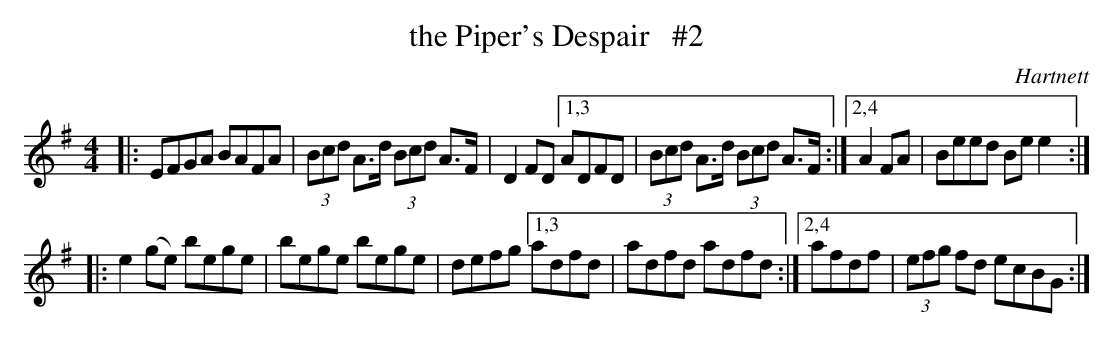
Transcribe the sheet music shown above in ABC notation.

X:1
T: the Piper's Despair   #2
O: Hartnett
M: 4/4
L: 1/8
K: Em
|: EFGA BAFA | (3Bcd A>d (3Bcd A>F | D2FD [1,3 ADFD | (3Bcd A>d (3Bcd A>F :|[2,4 A2FA | Beed Bee2 :|
|: e2(ge) bege | bege bege | defg [1,3 adfd | adfd adfd :|[2,4 afdf | (3efg fd ecBG :|
